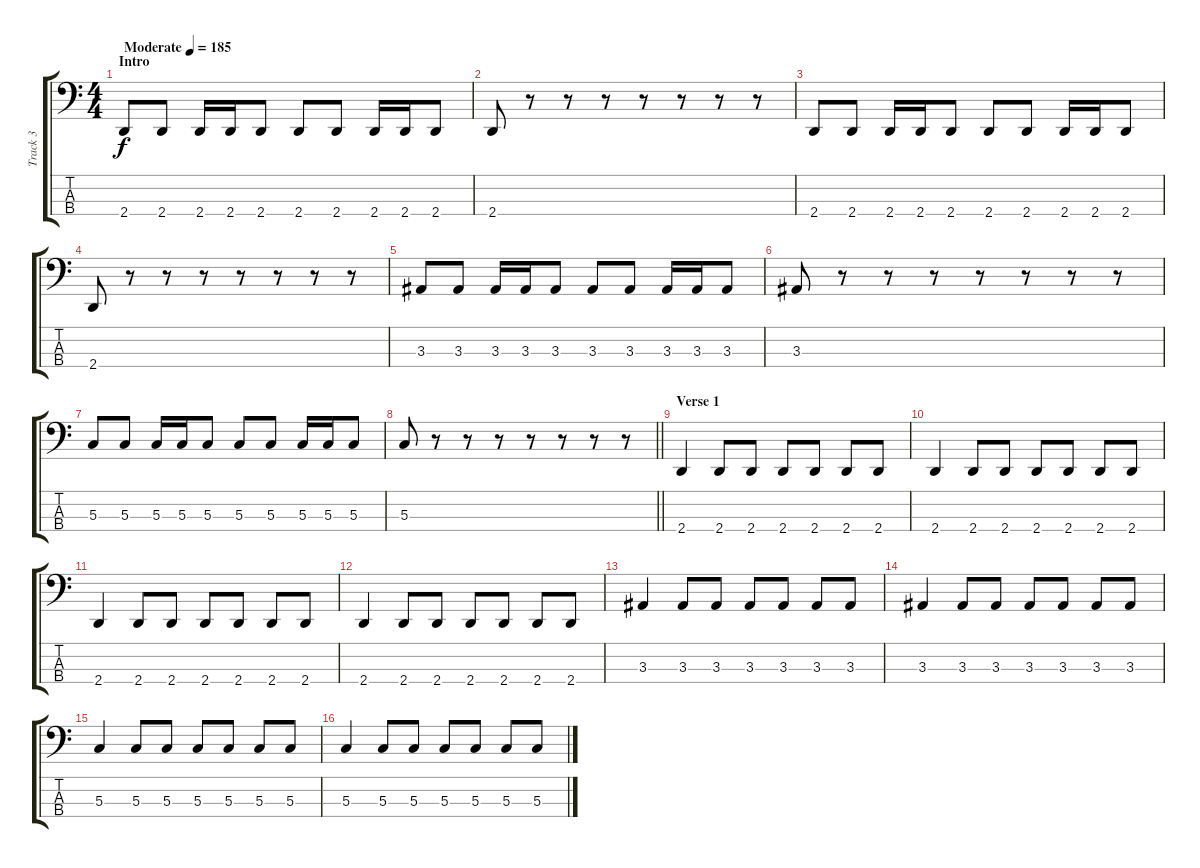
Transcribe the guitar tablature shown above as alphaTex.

\track ("Track 3" "Track 3") {instrument electricbasspick}
\staff {score tabs}
\tuning (F2 C2 G1 C1) {hide}
\ts (4 4)
\section ("" "Intro")
\tempo (185 "Moderate")
\clef f4
\ks c
2.4.8{dy f instrument electricbasspick} 2.4.8 2.4.16 2.4.16 2.4.8 2.4.8 2.4.8 2.4.16 2.4.16 2.4.8 |
2.4.8 r.8 r.8 r.8 r.8 r.8 r.8 r.8 |
2.4.8 2.4.8 2.4.16 2.4.16 2.4.8 2.4.8 2.4.8 2.4.16 2.4.16 2.4.8 |
2.4.8 r.8 r.8 r.8 r.8 r.8 r.8 r.8 |
3.3.8 3.3.8 3.3.16 3.3.16 3.3.8 3.3.8 3.3.8 3.3.16 3.3.16 3.3.8 |
3.3.8 r.8 r.8 r.8 r.8 r.8 r.8 r.8 |
5.3.8 5.3.8 5.3.16 5.3.16 5.3.8 5.3.8 5.3.8 5.3.16 5.3.16 5.3.8 |
\barLineRight lightlight
5.3.8 r.8 r.8 r.8 r.8 r.8 r.8 r.8 |
\section ("" "Verse 1")
2.4.4 2.4.8 2.4.8 2.4.8 2.4.8 2.4.8 2.4.8 |
2.4.4 2.4.8 2.4.8 2.4.8 2.4.8 2.4.8 2.4.8 |
2.4.4 2.4.8 2.4.8 2.4.8 2.4.8 2.4.8 2.4.8 |
2.4.4 2.4.8 2.4.8 2.4.8 2.4.8 2.4.8 2.4.8 |
3.3.4 3.3.8 3.3.8 3.3.8 3.3.8 3.3.8 3.3.8 |
3.3.4 3.3.8 3.3.8 3.3.8 3.3.8 3.3.8 3.3.8 |
5.3.4 5.3.8 5.3.8 5.3.8 5.3.8 5.3.8 5.3.8 |
5.3.4 5.3.8 5.3.8 5.3.8 5.3.8 5.3.8 5.3.8
